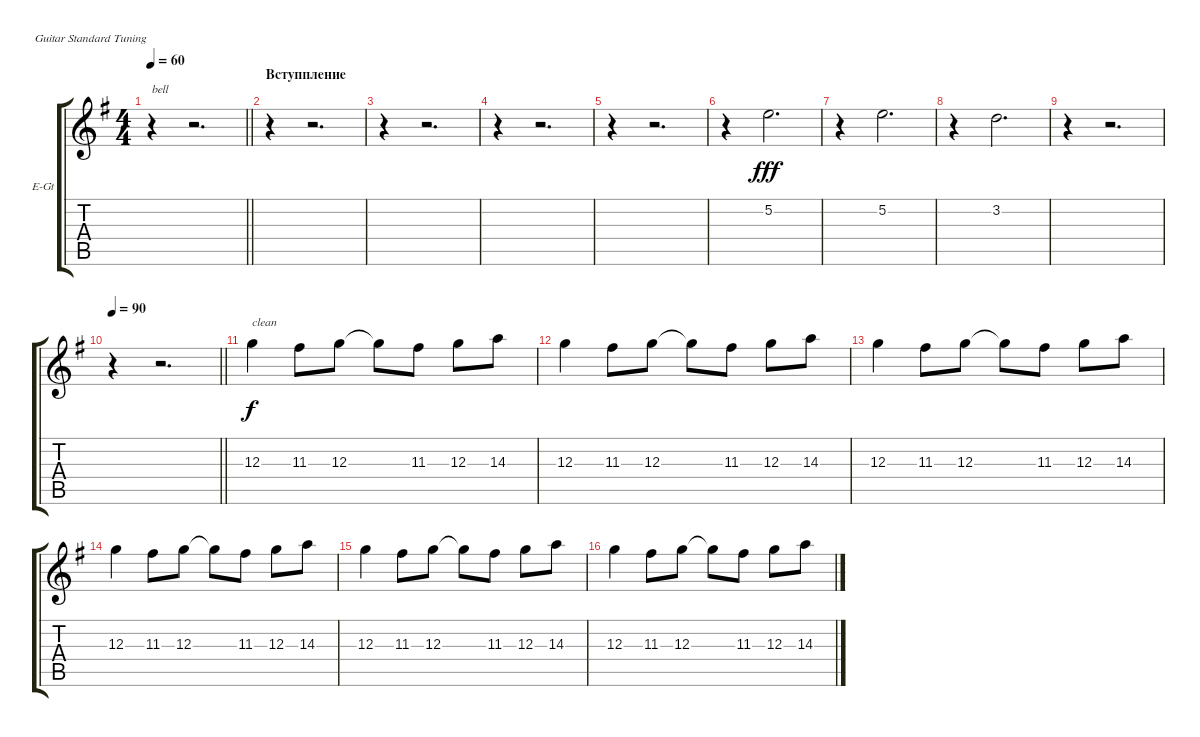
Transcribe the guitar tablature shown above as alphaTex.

\bracketExtendMode groupsimilarinstruments
\firstSystemTrackNameOrientation horizontal
\otherSystemsTrackNameOrientation horizontal
\track ("Гитара 2" "E-Gt") {instrument distortionguitar}
\staff {score tabs}
\tuning (E4 B3 G3 D3 A2 E2)
\ts (4 4)
\beaming (8 2 2 2 2)
\tempo 60
\clef g2
\barLineRight lightlight
\ks eminor
r.4{txt "bell" dy fff instrument distortionguitar} r.2{d} |
\section ("" "Вступпление")
r.4 r.2{d} |
r.4 r.2{d} |
r.4 r.2{d} |
r.4 r.2{d} |
r.4 5.2.2{d} |
r.4 5.2.2{d} |
r.4 3.2.2{d} |
r.4 r.2{d} |
\tempo 90
\tempo (90 0.5 hide)
\barLineRight lightlight
r.4 r.2{d} |
12.3.4{txt "clean" dy f} 11.3.8 12.3.8 12.3{t}.8 11.3.8 12.3.8 14.3.8 |
12.3.4 11.3.8 12.3.8 12.3{t}.8 11.3.8 12.3.8 14.3.8 |
12.3.4 11.3.8 12.3.8 12.3{t}.8 11.3.8 12.3.8 14.3.8 |
12.3.4 11.3.8 12.3.8 12.3{t}.8 11.3.8 12.3.8 14.3.8 |
12.3.4 11.3.8 12.3.8 12.3{t}.8 11.3.8 12.3.8 14.3.8 |
12.3.4 11.3.8 12.3.8 12.3{t}.8 11.3.8 12.3.8 14.3.8
